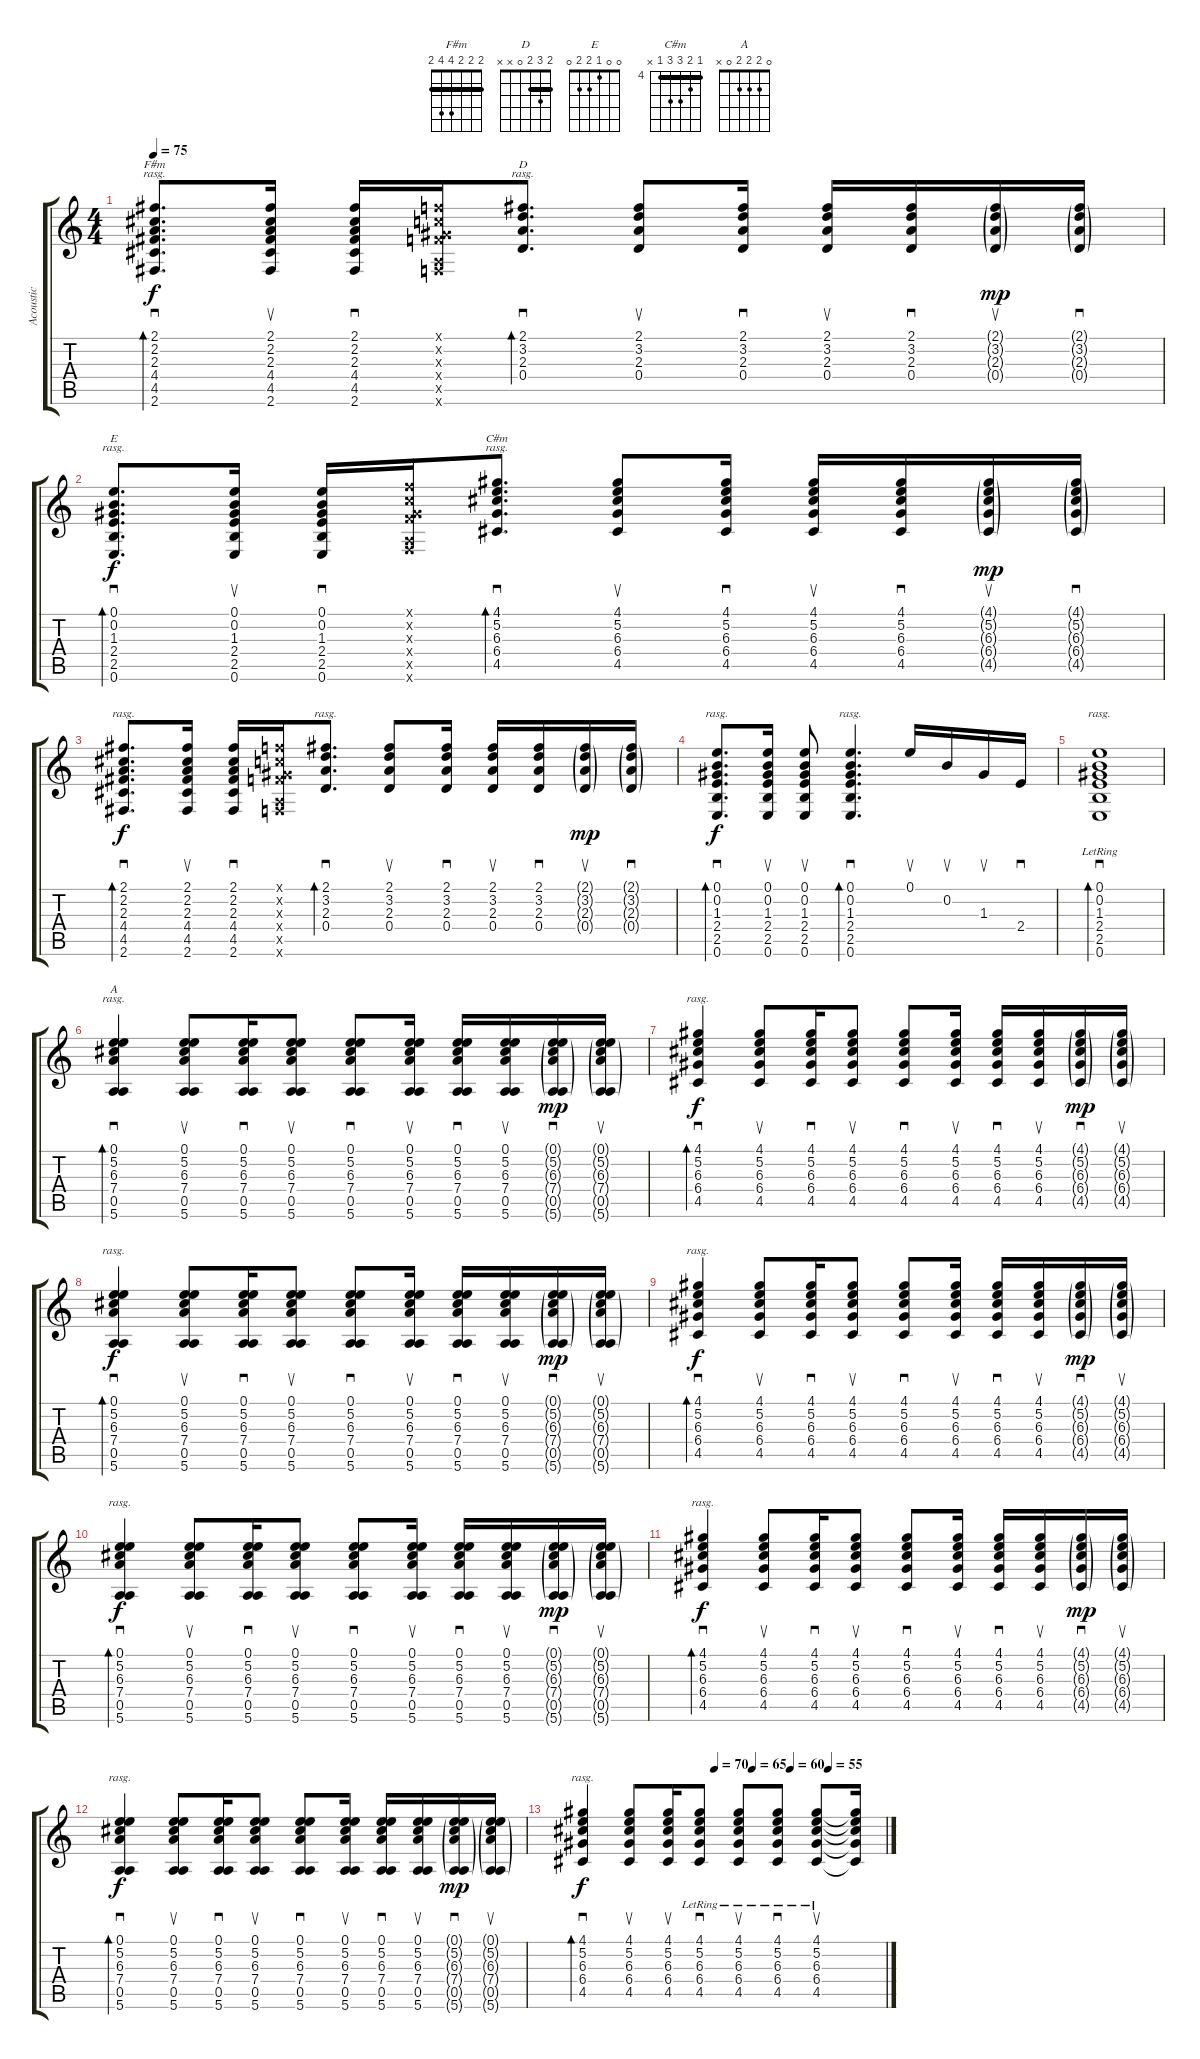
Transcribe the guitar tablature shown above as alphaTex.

\track ("Acoustic" "Acoustic") {instrument acousticguitarsteel}
\staff {score tabs}
\tuning (E4 B3 G3 D3 A2 E2) {hide}
\chord ("F#m" 2 2 2 4 4 2) {barre 2}
\chord ("D" 2 3 2 0 x x) {barre 2}
\chord ("E" 0 0 1 2 2 0)
\chord ("C#m" 4 5 6 6 4 x) {firstfret 4 barre 4}
\chord ("A" 0 2 2 2 0 x)
\ts (4 4)
\tempo 75
\clef g2
\ks c
(2.1 2.2 2.3 4.4 4.5 2.6).8{d sd bd 30 ch "F#m" rasg ii dy f} (2.1 2.2 2.3 4.4 4.5 2.6).16{su} (2.1 2.2 2.3 4.4 4.5 2.6).16{sd} (1.1{x} 1.2{x} 1.3{x} 3.4{x} 0.5{x} 1.6{x}).16 (2.1 3.2 2.3 0.4).8{d sd bd 60 ch "D" rasg ii} (2.1 3.2 2.3 0.4).8{su} (2.1 3.2 2.3 0.4).16{sd} (2.1 3.2 2.3 0.4).16{su} (2.1 3.2 2.3 0.4).16{sd} (2.1{g} 3.2{g} 2.3{g} 0.4{g}).16{su dy mp} (2.1{g} 3.2{g} 2.3{g} 0.4{g}).16{sd} |
(0.1 0.2 1.3 2.4 2.5 0.6).8{d sd bd 60 ch "E" rasg ii dy f} (0.1 0.2 1.3 2.4 2.5 0.6).16{su} (0.1 0.2 1.3 2.4 2.5 0.6).16{sd} (1.1{x} 1.2{x} 1.3{x} 3.4{x} 0.5{x} 1.6{x}).16 (4.1 5.2 6.3 6.4 4.5).8{d sd bd 30 ch "C#m" rasg ii} (4.1 5.2 6.3 6.4 4.5).8{su} (4.1 5.2 6.3 6.4 4.5).16{sd} (4.1 5.2 6.3 6.4 4.5).16{su} (4.1 5.2 6.3 6.4 4.5).16{sd} (4.1{g} 5.2{g} 6.3{g} 6.4{g} 4.5{g}).16{su dy mp} (4.1{g} 5.2{g} 6.3{g} 6.4{g} 4.5{g}).16{sd} |
(2.1 2.2 2.3 4.4 4.5 2.6).8{d sd bd 30 rasg ii dy f} (2.1 2.2 2.3 4.4 4.5 2.6).16{su} (2.1 2.2 2.3 4.4 4.5 2.6).16{sd} (1.1{x} 1.2{x} 1.3{x} 3.4{x} 0.5{x} 1.6{x}).16 (2.1 3.2 2.3 0.4).8{d sd bd 60 rasg ii} (2.1 3.2 2.3 0.4).8{su} (2.1 3.2 2.3 0.4).16{sd} (2.1 3.2 2.3 0.4).16{su} (2.1 3.2 2.3 0.4).16{sd} (2.1{g} 3.2{g} 2.3{g} 0.4{g}).16{su dy mp} (2.1{g} 3.2{g} 2.3{g} 0.4{g}).16{sd} |
(0.1 0.2 1.3 2.4 2.5 0.6).8{d sd bd 60 rasg ii dy f} (0.1 0.2 1.3 2.4 2.5 0.6).16{su} (0.1 0.2 1.3 2.4 2.5 0.6).8{su} (0.1 0.2 1.3 2.4 2.5 0.6).4{d sd bd 120 rasg ii} 0.1.16{su} 0.2.16{su} 1.3.16{su} 2.4.16{sd} |
(0.1{lr} 0.2{lr} 1.3{lr} 2.4{lr} 2.5{lr} 0.6{lr}).1{sd bd 60 rasg ii} |
(0.1 5.2 6.3 7.4 0.5 5.6).4{sd bd 60 ch "A" rasg ii} (0.1 5.2 6.3 7.4 0.5 5.6).8{su} (0.1 5.2 6.3 7.4 0.5 5.6).16{sd} (0.1 5.2 6.3 7.4 0.5 5.6).8{su} (0.1 5.2 6.3 7.4 0.5 5.6).8{sd} (0.1 5.2 6.3 7.4 0.5 5.6).16{su} (0.1 5.2 6.3 7.4 0.5 5.6).16{sd} (0.1 5.2 6.3 7.4 0.5 5.6).16{su} (0.1{g} 5.2{g} 6.3{g} 7.4{g} 0.5{g} 5.6{g}).16{sd dy mp} (0.1{g} 5.2{g} 6.3{g} 7.4{g} 0.5{g} 5.6{g}).16{su} |
(4.1 5.2 6.3 6.4 4.5).4{sd bd 30 rasg ii dy f} (4.1 5.2 6.3 6.4 4.5).8{su} (4.1 5.2 6.3 6.4 4.5).16{sd} (4.1 5.2 6.3 6.4 4.5).8{su} (4.1 5.2 6.3 6.4 4.5).8{sd} (4.1 5.2 6.3 6.4 4.5).16{su} (4.1 5.2 6.3 6.4 4.5).16{sd} (4.1 5.2 6.3 6.4 4.5).16{su} (4.1{g} 5.2{g} 6.3{g} 6.4{g} 4.5{g}).16{sd dy mp} (4.1{g} 5.2{g} 6.3{g} 6.4{g} 4.5{g}).16{su} |
(0.1 5.2 6.3 7.4 0.5 5.6).4{sd bd 60 rasg ii dy f} (0.1 5.2 6.3 7.4 0.5 5.6).8{su} (0.1 5.2 6.3 7.4 0.5 5.6).16{sd} (0.1 5.2 6.3 7.4 0.5 5.6).8{su} (0.1 5.2 6.3 7.4 0.5 5.6).8{sd} (0.1 5.2 6.3 7.4 0.5 5.6).16{su} (0.1 5.2 6.3 7.4 0.5 5.6).16{sd} (0.1 5.2 6.3 7.4 0.5 5.6).16{su} (0.1{g} 5.2{g} 6.3{g} 7.4{g} 0.5{g} 5.6{g}).16{sd dy mp} (0.1{g} 5.2{g} 6.3{g} 7.4{g} 0.5{g} 5.6{g}).16{su} |
(4.1 5.2 6.3 6.4 4.5).4{sd bd 30 rasg ii dy f} (4.1 5.2 6.3 6.4 4.5).8{su} (4.1 5.2 6.3 6.4 4.5).16{sd} (4.1 5.2 6.3 6.4 4.5).8{su} (4.1 5.2 6.3 6.4 4.5).8{sd} (4.1 5.2 6.3 6.4 4.5).16{su} (4.1 5.2 6.3 6.4 4.5).16{sd} (4.1 5.2 6.3 6.4 4.5).16{su} (4.1{g} 5.2{g} 6.3{g} 6.4{g} 4.5{g}).16{sd dy mp} (4.1{g} 5.2{g} 6.3{g} 6.4{g} 4.5{g}).16{su} |
(0.1 5.2 6.3 7.4 0.5 5.6).4{sd bd 60 rasg ii dy f} (0.1 5.2 6.3 7.4 0.5 5.6).8{su} (0.1 5.2 6.3 7.4 0.5 5.6).16{sd} (0.1 5.2 6.3 7.4 0.5 5.6).8{su} (0.1 5.2 6.3 7.4 0.5 5.6).8{sd} (0.1 5.2 6.3 7.4 0.5 5.6).16{su} (0.1 5.2 6.3 7.4 0.5 5.6).16{sd} (0.1 5.2 6.3 7.4 0.5 5.6).16{su} (0.1{g} 5.2{g} 6.3{g} 7.4{g} 0.5{g} 5.6{g}).16{sd dy mp} (0.1{g} 5.2{g} 6.3{g} 7.4{g} 0.5{g} 5.6{g}).16{su} |
(4.1 5.2 6.3 6.4 4.5).4{sd bd 30 rasg ii dy f} (4.1 5.2 6.3 6.4 4.5).8{su} (4.1 5.2 6.3 6.4 4.5).16{sd} (4.1 5.2 6.3 6.4 4.5).8{su} (4.1 5.2 6.3 6.4 4.5).8{sd} (4.1 5.2 6.3 6.4 4.5).16{su} (4.1 5.2 6.3 6.4 4.5).16{sd} (4.1 5.2 6.3 6.4 4.5).16{su} (4.1{g} 5.2{g} 6.3{g} 6.4{g} 4.5{g}).16{sd dy mp} (4.1{g} 5.2{g} 6.3{g} 6.4{g} 4.5{g}).16{su} |
(0.1 5.2 6.3 7.4 0.5 5.6).4{sd bd 60 rasg ii dy f} (0.1 5.2 6.3 7.4 0.5 5.6).8{su} (0.1 5.2 6.3 7.4 0.5 5.6).16{sd} (0.1 5.2 6.3 7.4 0.5 5.6).8{su} (0.1 5.2 6.3 7.4 0.5 5.6).8{sd} (0.1 5.2 6.3 7.4 0.5 5.6).16{su} (0.1 5.2 6.3 7.4 0.5 5.6).16{sd} (0.1 5.2 6.3 7.4 0.5 5.6).16{su} (0.1{g} 5.2{g} 6.3{g} 7.4{g} 0.5{g} 5.6{g}).16{sd dy mp} (0.1{g} 5.2{g} 6.3{g} 7.4{g} 0.5{g} 5.6{g}).16{su} |
\tempo (70 0.4375)
\tempo (65 0.5625)
\tempo (60 0.6875)
\tempo (55 0.8125)
(4.1 5.2 6.3 6.4 4.5).4{sd bd 30 rasg ii dy f} (4.1 5.2 6.3 6.4 4.5).8{su} (4.1 5.2 6.3 6.4 4.5).16{su} (4.1{lr} 5.2{lr} 6.3{lr} 6.4{lr} 4.5{lr}).8{sd volume 3} (4.1{lr} 5.2{lr} 6.3{lr} 6.4{lr} 4.5{lr}).8{su volume 2} (4.1{lr} 5.2{lr} 6.3{lr} 6.4{lr} 4.5{lr}).8{sd volume 2} (4.1{lr} 5.2{lr} 6.3{lr} 6.4{lr} 4.5{lr}).8{su volume 1} (4.1{t} 5.2{t} 6.3{t} 6.4{t} 4.5{t}).16
